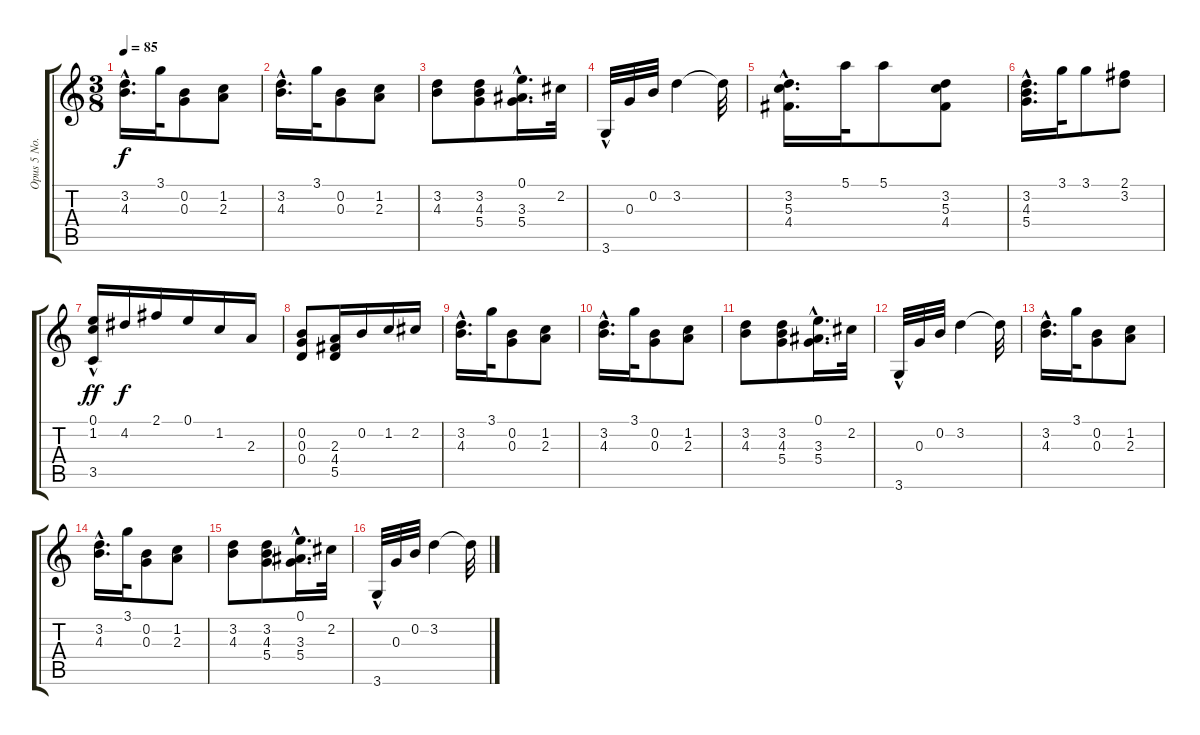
\track ("Opus 5 No. 8" "Opus 5 No.") {instrument acousticguitarnylon}
\staff {score tabs}
\tuning (E4 B3 G3 D3 A2 E2) {hide}
\ts (3 8)
\tempo 85
\clef g2
\ks c
(3.2{hac} 4.3).16{d dy f} 3.1.32 (0.2 0.3).8 (1.2 2.3).8 |
(3.2{hac} 4.3).16{d} 3.1.32 (0.2 0.3).8 (1.2 2.3).8 |
(3.2 4.3).8 (3.2 4.3 5.4).8 (0.1{hac} 3.3 5.4).16{d} 2.2.32 |
3.6{hac}.32 0.3.32 0.2.32 3.2.4 3.2{t}.32 |
(3.2{hac} 5.3 4.4).16{d} 5.1.32 5.1.8 (3.2 5.3 4.4).8 |
(3.2{hac} 4.3 5.4).16{d} 3.1.32 3.1.8 (2.1 3.2).8 |
(0.1 1.2 3.5{hac}).16{dy ff} 4.2.16{dy f} 2.1.16 0.1.16 1.2.16 2.3.16 |
(0.2 0.3 0.4).8 (2.3 4.4 5.5).16 0.2.16 1.2.16 2.2.16 |
(3.2{hac} 4.3).16{d} 3.1.32 (0.2 0.3).8 (1.2 2.3).8 |
(3.2{hac} 4.3).16{d} 3.1.32 (0.2 0.3).8 (1.2 2.3).8 |
(3.2 4.3).8 (3.2 4.3 5.4).8 (0.1{hac} 3.3 5.4).16{d} 2.2.32 |
3.6{hac}.32 0.3.32 0.2.32 3.2.4 3.2{t}.32 |
(3.2{hac} 4.3).16{d} 3.1.32 (0.2 0.3).8 (1.2 2.3).8 |
(3.2{hac} 4.3).16{d} 3.1.32 (0.2 0.3).8 (1.2 2.3).8 |
(3.2 4.3).8 (3.2 4.3 5.4).8 (0.1{hac} 3.3 5.4).16{d} 2.2.32 |
3.6{hac}.32 0.3.32 0.2.32 3.2.4 3.2{t}.32
